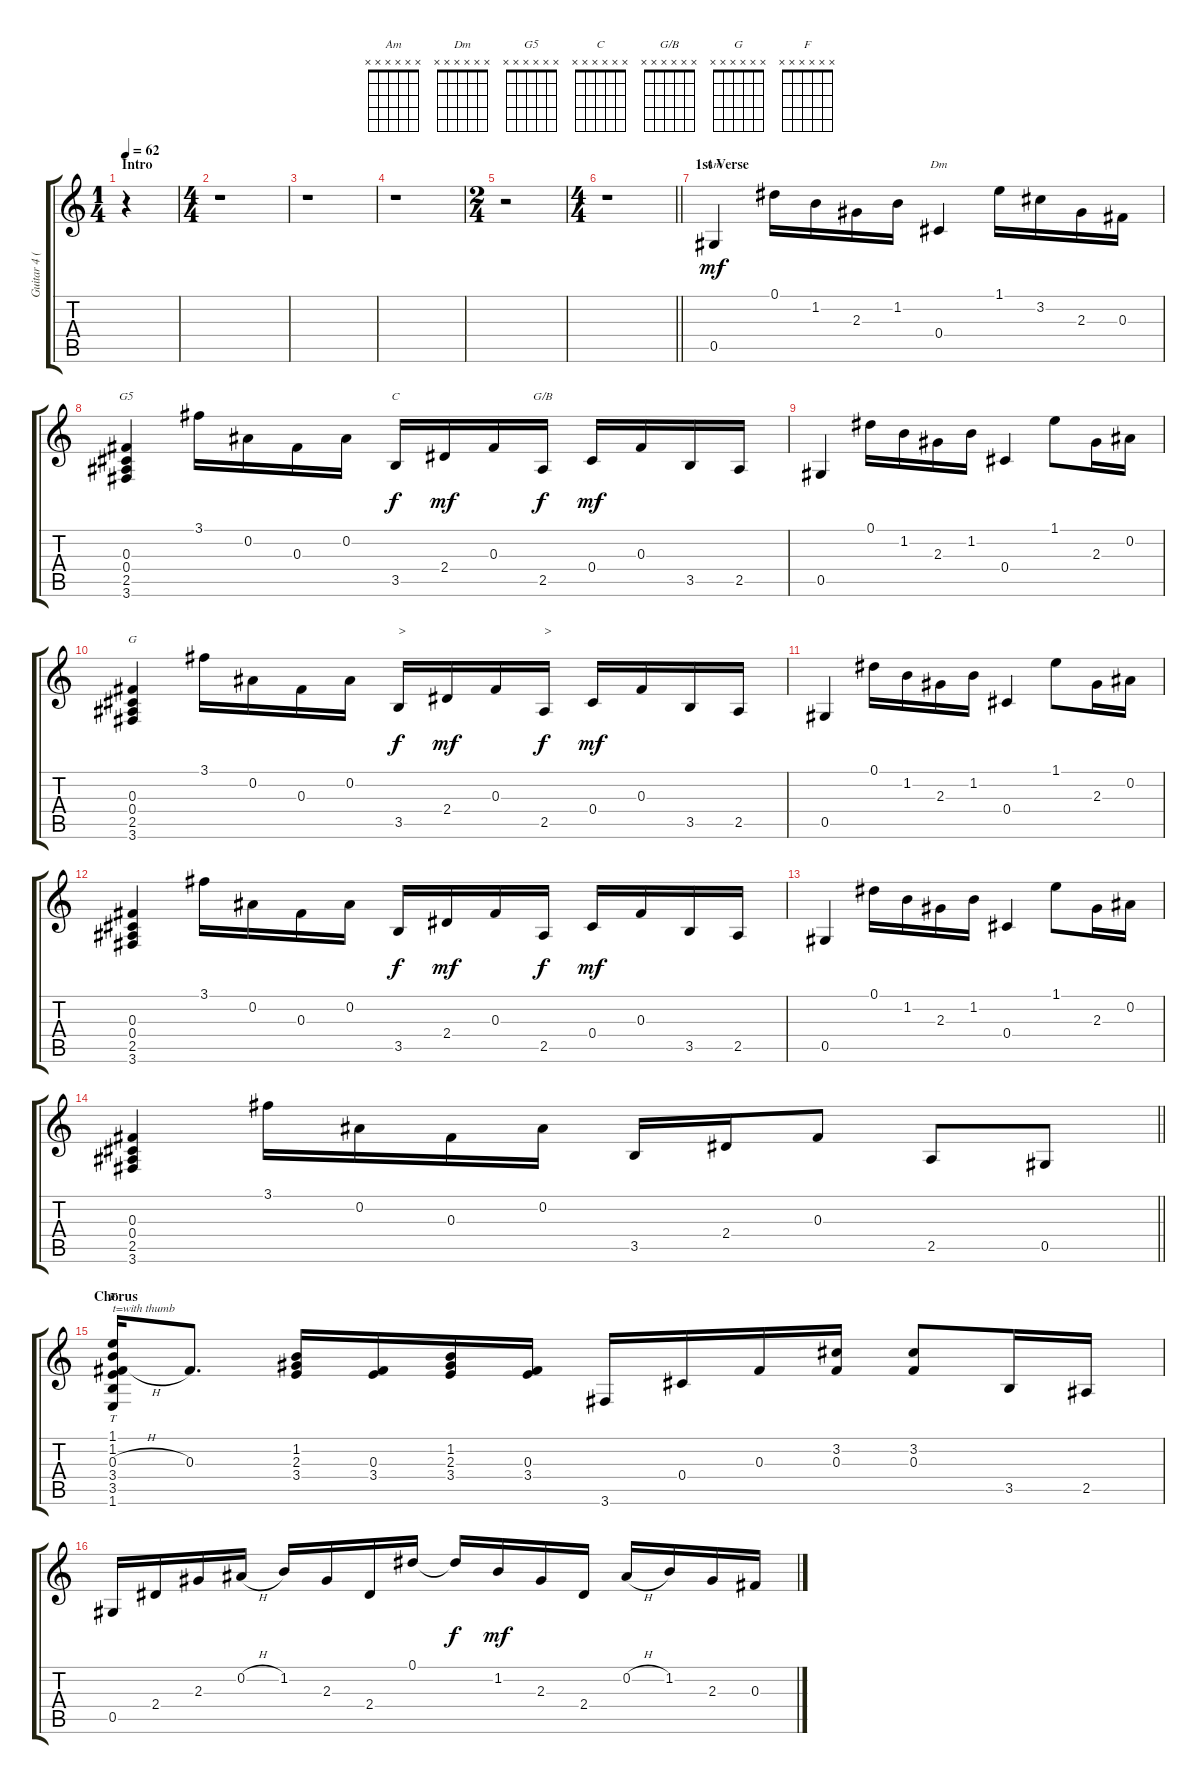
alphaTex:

\track ("Guitar 4 (Slash)" "Guitar 4 (") {instrument electricguitarjazz}
\staff {score tabs}
\tuning (Eb4 Bb3 Gb3 Db3 Ab2 Eb2) {hide}
\chord ("Am" x x x x x x)
\chord ("Dm" x x x x x x)
\chord ("G5" x x x x x x)
\chord ("C" x x x x x x)
\chord ("G/B" x x x x x x)
\chord ("G" x x x x x x)
\chord ("F" x x x x x x)
\ts (1 4)
\section ("" "Intro")
\tempo 62
\clef g2
\ks c
r.4{dy mf instrument electricguitarjazz} |
\ts (4 4)
r.1 |
r.1 |
r.1 |
\ts (2 4)
r.2 |
\ts (4 4)
\barLineRight lightlight
r.1 |
\section ("" "1st Verse")
0.5.4{ch "Am"} 0.1.16 1.2.16 2.3.16 1.2.16 0.4.4{ch "Dm"} 1.1.16 3.2.16 2.3.16 0.3.16 |
(0.3 0.4 2.5 3.6).4{ch "G5"} 3.1.16 0.2.16 0.3.16 0.2.16 3.5.16{ch "C" dy f} 2.4.16{dy mf} 0.3.16 2.5.16{ch "G/B" dy f} 0.4.16{dy mf} 0.3.16 3.5.16 2.5.16 |
0.5.4 0.1.16 1.2.16 2.3.16 1.2.16 0.4.4 1.1.8 2.3.16 0.2.16 |
(0.3 0.4 2.5 3.6).4{ch "G"} 3.1.16 0.2.16 0.3.16 0.2.16 3.5.16{txt ">" dy f} 2.4.16{dy mf} 0.3.16 2.5.16{txt ">" dy f} 0.4.16{dy mf} 0.3.16 3.5.16 2.5.16 |
0.5.4 0.1.16 1.2.16 2.3.16 1.2.16 0.4.4 1.1.8 2.3.16 0.2.16 |
(0.3 0.4 2.5 3.6).4 3.1.16 0.2.16 0.3.16 0.2.16 3.5.16{dy f} 2.4.16{dy mf} 0.3.16 2.5.16{dy f} 0.4.16{dy mf} 0.3.16 3.5.16 2.5.16 |
0.5.4 0.1.16 1.2.16 2.3.16 1.2.16 0.4.4 1.1.8 2.3.16 0.2.16 |
\barLineRight lightlight
(0.3 0.4 2.5 3.6).4 3.1.16 0.2.16 0.3.16 0.2.16 3.5.16 2.4.16 0.3.8 2.5.8 0.5.8 |
\section ("" "Chorus")
(1.1 1.2 0.3{h} 3.4 3.5 1.6).16{tt ch "F" txt "t=with thumb"} 0.3.8{d} (1.2 2.3 3.4).16 (0.3 3.4).16 (1.2 2.3 3.4).16 (0.3 3.4).16 3.6.16 0.4.16 0.3.16 (3.2 0.3).16 (3.2 0.3).8 3.5.16 2.5.16 |
0.5.16 2.4.16 2.3.16 0.2{h}.16 1.2.16 2.3.16 2.4.16 0.1.16 0.1{t}.16{dy f} 1.2.16{dy mf} 2.3.16 2.4.16 0.2{h}.16 1.2.16 2.3.16 0.3.16
